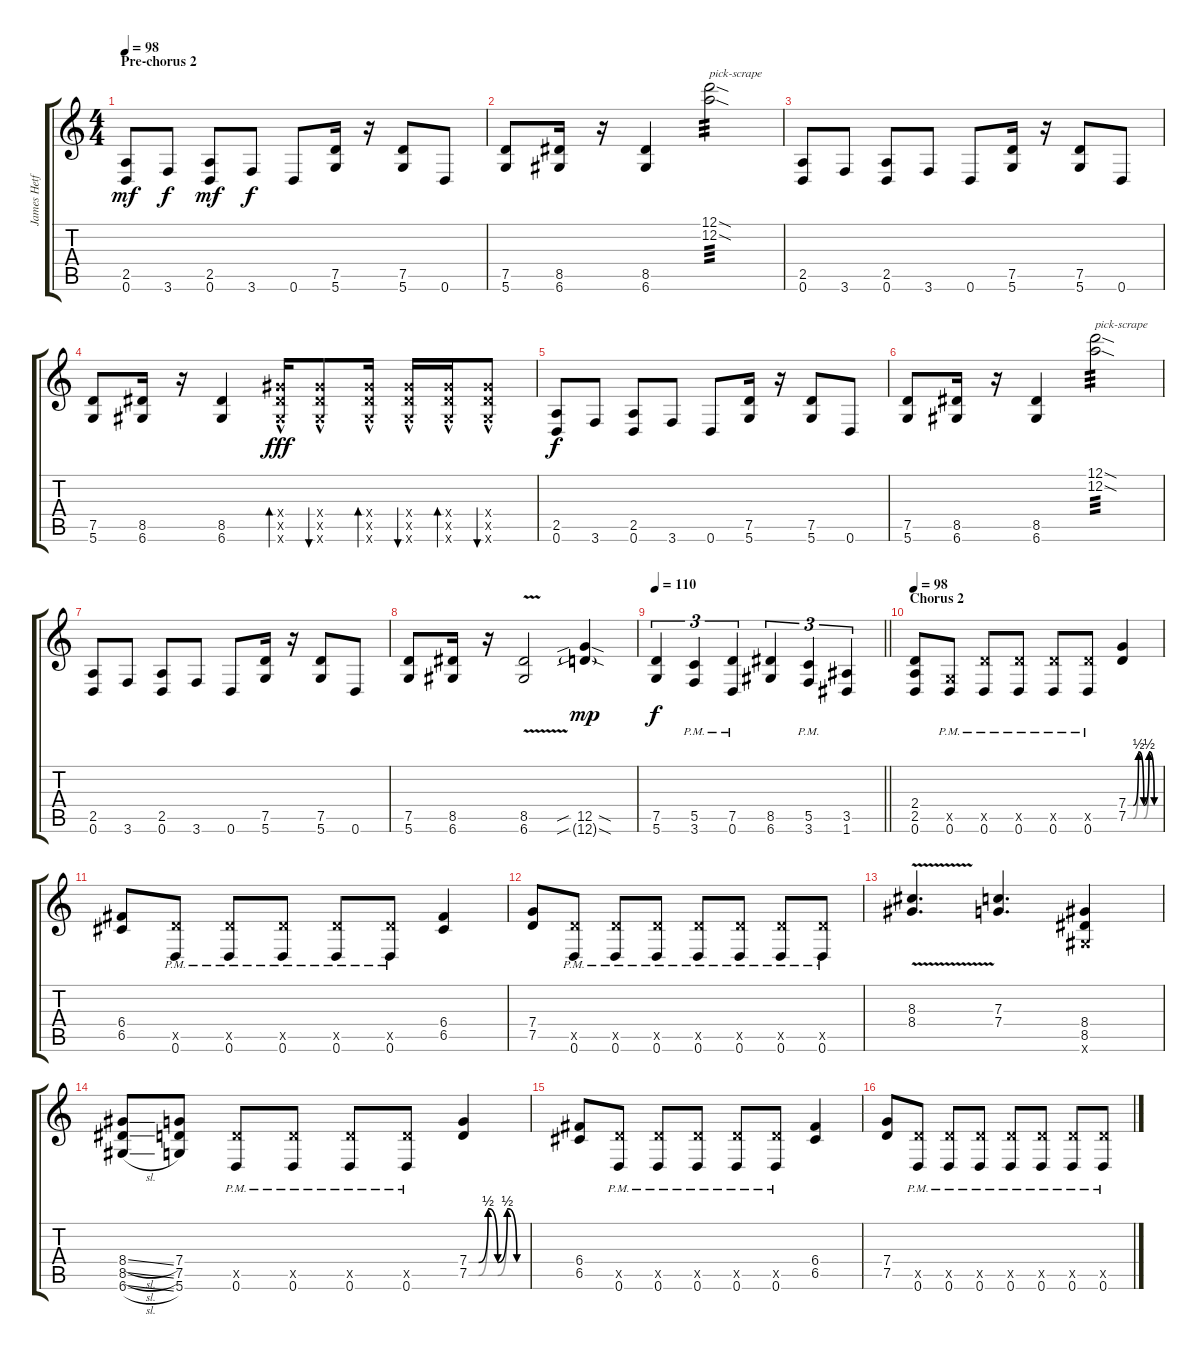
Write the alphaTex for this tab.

\track ("James Hetfield (Guitar Rhythm)" "James Hetf") {instrument distortionguitar}
\staff {score tabs}
\tuning (D4 A3 F3 C3 G2 D2) {hide}
\ts (4 4)
\section ("" "Pre-chorus 2")
\tempo 98
\clef g2
\ks c
(2.5 0.6).8{dy mf} 3.6.8{dy f} (2.5 0.6).8{dy mf} 3.6.8{dy f} 0.6.8 (7.5 5.6).16 r.16 (7.5 5.6).8 0.6.8 |
(7.5 5.6).8 (8.5 6.6).16 r.16 (8.5 6.6).4 (12.1{sod} 12.2{sod}).2{txt "pick-scrape" tp 3} |
(2.5 0.6).8 3.6.8 (2.5 0.6).8 3.6.8 0.6.8 (7.5 5.6).16 r.16 (7.5 5.6).8 0.6.8 |
(7.5 5.6).8 (8.5 6.6).16 r.16 (8.5 6.6).4 (8.4{hac x} 8.5{hac x} 6.6{hac x}).16{bd 60 dy fff} (8.4{hac x} 8.5{hac x} 6.6{hac x}).8{bu 60} (8.4{hac x} 8.5{hac x} 6.6{hac x}).16{bd 60} (8.4{hac x} 8.5{hac x} 6.6{hac x}).16{bu 60} (8.4{hac x} 8.5{hac x} 6.6{hac x}).16{bd 60} (8.4{hac x} 8.5{hac x} 6.6{hac x}).8{bu 60} |
(2.5 0.6).8{dy f} 3.6.8 (2.5 0.6).8 3.6.8 0.6.8 (7.5 5.6).16 r.16 (7.5 5.6).8 0.6.8 |
(7.5 5.6).8 (8.5 6.6).16 r.16 (8.5 6.6).4 (12.1{sod} 12.2{sod}).2{txt "pick-scrape" tp 3} |
(2.5 0.6).8 3.6.8 (2.5 0.6).8 3.6.8 0.6.8 (7.5 5.6).16 r.16 (7.5 5.6).8 0.6.8 |
(7.5 5.6).8 (8.5 6.6).16 r.16 (8.5{v} 6.6{v}).2 (12.5{sib sod} 12.6{sib sod g}).4{dy mp} |
\tempo 110
\barLineRight lightlight
(7.5 5.6).4{tu (3 2) dy f} (5.5{pm} 3.6{pm}).4{tu (3 2)} (7.5{pm} 0.6{pm}).4{tu (3 2)} (8.5 6.6).4{tu (3 2)} (5.5{pm} 3.6{pm}).4{tu (3 2)} (3.5 1.6).4{tu (3 2)} |
\section ("" "Chorus 2")
\tempo 98
(2.4 2.5 0.6).8 (0.5{x} 0.6{pm}).8 (7.5{x} 0.6{pm}).8 (7.5{x} 0.6{pm}).8 (7.5{x} 0.6{pm}).8 (7.5{x} 0.6{pm}).8 (7.4{be (custom 0 0 10 0 20 2 30 0 40 2 50 0 60 0)} 7.5{be (custom 0 0 10 0 20 2 30 0 40 2 50 0 60 0)}).4 |
(6.4 6.5).8 (7.5{x} 0.6{pm}).8 (7.5{x} 0.6{pm}).8 (7.5{x} 0.6{pm}).8 (7.5{x} 0.6{pm}).8 (7.5{x} 0.6{pm}).8 (6.4 6.5).4 |
(7.4 7.5).8 (7.5{x} 0.6{pm}).8 (7.5{x} 0.6{pm}).8 (7.5{x} 0.6{pm}).8 (7.5{x} 0.6{pm}).8 (7.5{x} 0.6{pm}).8 (7.5{x} 0.6{pm}).8 (7.5{x} 0.6{pm}).8 |
(8.3{v} 8.4{v}).4{d} (7.3 7.4).4{d} (8.4 8.5 6.6{x}).4 |
(8.4{sl} 8.5{sl} 6.6{sl}).8 (7.4 7.5 5.6).8 (7.5{x} 0.6{pm}).8 (7.5{x} 0.6{pm}).8 (7.5{x} 0.6{pm}).8 (7.5{x} 0.6{pm}).8 (7.4{be (custom 0 0 10 0 20 2 30 0 40 2 50 0 60 0)} 7.5{be (custom 0 0 10 0 20 2 30 0 40 2 50 0 60 0)}).4 |
(6.4 6.5).8 (7.5{x} 0.6{pm}).8 (7.5{x} 0.6{pm}).8 (7.5{x} 0.6{pm}).8 (7.5{x} 0.6{pm}).8 (7.5{x} 0.6{pm}).8 (6.4 6.5).4 |
(7.4 7.5).8 (7.5{x} 0.6{pm}).8 (7.5{x} 0.6{pm}).8 (7.5{x} 0.6{pm}).8 (7.5{x} 0.6{pm}).8 (7.5{x} 0.6{pm}).8 (7.5{x} 0.6{pm}).8 (7.5{x} 0.6{pm}).8
